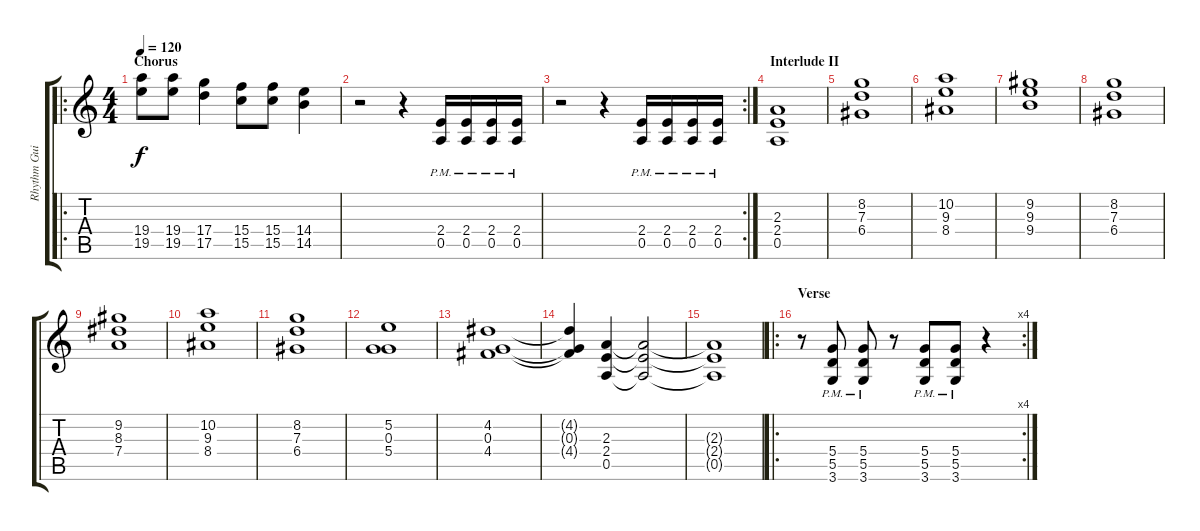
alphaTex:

\track ("Rhythm Guitar" "Rhythm Gui") {instrument distortionguitar}
\staff {score tabs}
\tuning (E4 B3 G3 D3 A2 E2) {hide}
\ro
\ts (4 4)
\section ("" "Chorus")
\tempo 120
\clef g2
\ks c
(19.4 19.5).8{dy f} (19.4 19.5).8 (17.4 17.5).4 (15.4 15.5).8 (15.4 15.5).8 (14.4 14.5).4 |
r.2 r.4 (2.4{pm} 0.5{pm}).16 (2.4{pm} 0.5{pm}).16 (2.4{pm} 0.5{pm}).16 (2.4{pm} 0.5{pm}).16 |
\rc 2
r.2 r.4 (2.4{pm} 0.5{pm}).16 (2.4{pm} 0.5{pm}).16 (2.4{pm} 0.5{pm}).16 (2.4{pm} 0.5{pm}).16 |
\section ("" "Interlude II")
(2.3 2.4 0.5).1 |
(8.2 7.3 6.4).1 |
(10.2 9.3 8.4).1 |
(9.2 9.3 9.4).1 |
(8.2 7.3 6.4).1 |
(9.2 8.3 7.4).1 |
(10.2 9.3 8.4).1 |
(8.2 7.3 6.4).1 |
(5.2 0.3 5.4).1 |
(4.2 0.3 4.4).1 |
(4.2{t} 0.3{t} 4.4{t}).4 (2.3 2.4 0.5).4 (2.3{t} 2.4{t} 0.5{t}).2 |
(2.3{t} 2.4{t} 0.5{t}).1 |
\ro
\rc 4
\section ("" "Verse")
r.8 (5.4{pm} 5.5{pm} 3.6{pm}).8 (5.4{pm} 5.5{pm} 3.6{pm}).8 r.8 (5.4{pm} 5.5{pm} 3.6{pm}).8 (5.4{pm} 5.5{pm} 3.6{pm}).8 r.4
